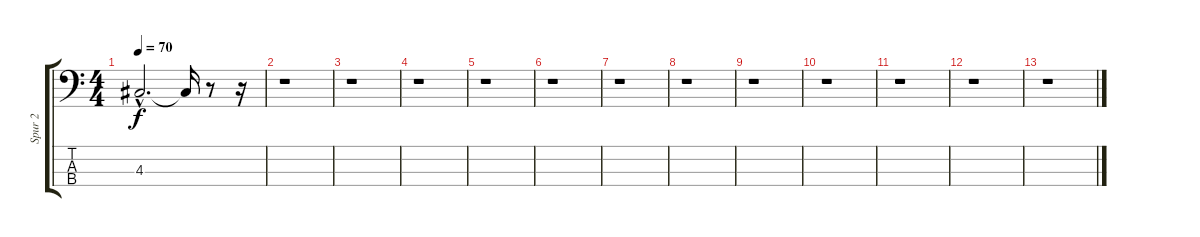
\track ("Spur 2" "Spur 2") {instrument fretlessbass}
\staff {score tabs}
\tuning (G2 D2 A1 E1) {hide}
\ts (4 4)
\tempo 70
\clef f4
\ks c
4.3{hac}.2{d dy f} 4.3{t}.16 r.8 r.16 |
r.1 |
r.1 |
r.1 |
r.1 |
r.1 |
r.1 |
r.1 |
r.1 |
r.1 |
r.1 |
r.1 |
r.1
